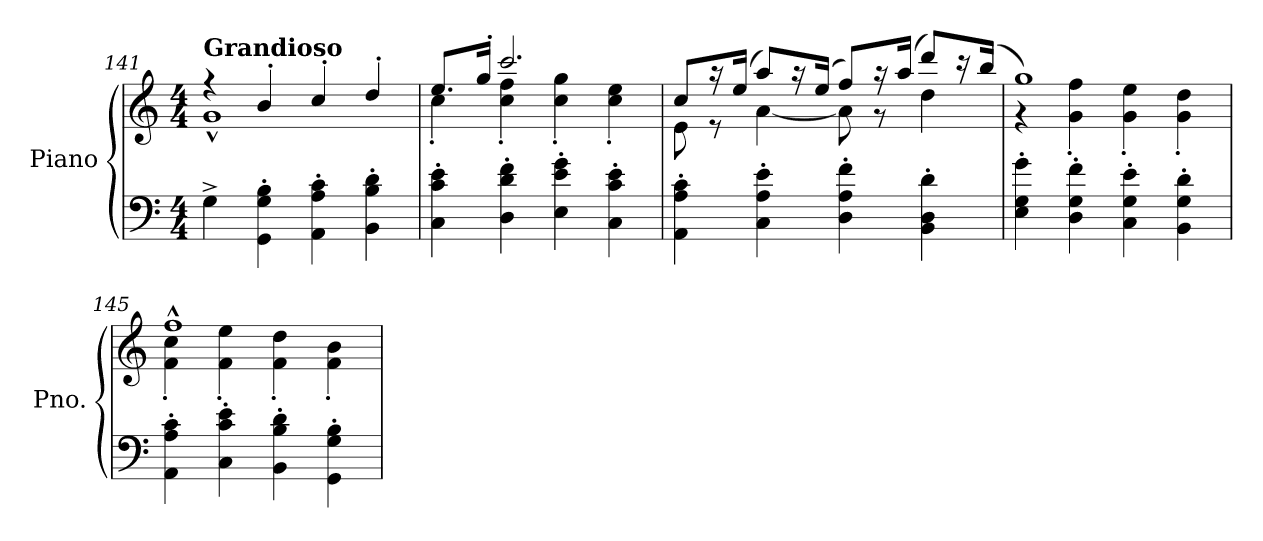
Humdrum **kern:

**kern	**kern
*part1	*part1
*staff2	*staff1
*I"Piano	*
*I'Pno.	*
*clefF4	*clefG2
*k[]	*k[]
*M4/4	*M4/4
*MM120	*MM120
=141	=141
*	*^
!	!LO:TX:a:B:t=Grandioso	!
4G^\	4r	1g^^
4GG\' 4G\' 4B\'	4b'/	.
4AA\' 4A\' 4c\'	4cc'/	.
4BB\' 4B\' 4d\'	4dd'/	.
!!LO:LB:g=z	!!
=142	=142	=142
4C\' 4c\' 4e\'	8.ee/L	4cc'\
.	16gg'/Jk	.
4D\' 4d\' 4f\'	2.ccc/	4cc\' 4ff\'
4E\' 4e\' 4g\'	.	4cc\' 4gg\'
4C\' 4c\' 4e\'	.	4cc\' 4ee\'
=143	=143	=143
4AA\' 4A\' 4c\'	8cc/L	8e\
.	16r	8r
.	(16ee/Jk	.
4C\' 4A\' 4e\'	8aa/L)	[4a\
.	16r	.
.	(16ee/Jk	.
4D\' 4A\' 4f\'	8ff/L)	8a\]
.	16r	8r
.	(16aa/Jk	.
4BB\' 4D\' 4d\'	8ddd/L)	4dd\
.	16r	.
.	(16bb/Jk	.
=144	=144	=144
4E\' 4G\' 4g\'	1gg)	4r
4D\' 4G\' 4f\'	.	4g\' 4ff\'
4C\' 4G\' 4e\'	.	4g\' 4ee\'
4BB\' 4G\' 4d\'	.	4g\' 4dd\'
=145	=145	=145
4AA\' 4A\' 4c\'	1ff^^	4f\' 4cc\'
4C\' 4c\' 4e\'	.	4f\' 4ee\'
4BB\' 4B\' 4d\'	.	4f\' 4dd\'
4GG\' 4G\' 4B\'	.	4f\' 4b\'
*	*v	*v
=	=
*-	*-
